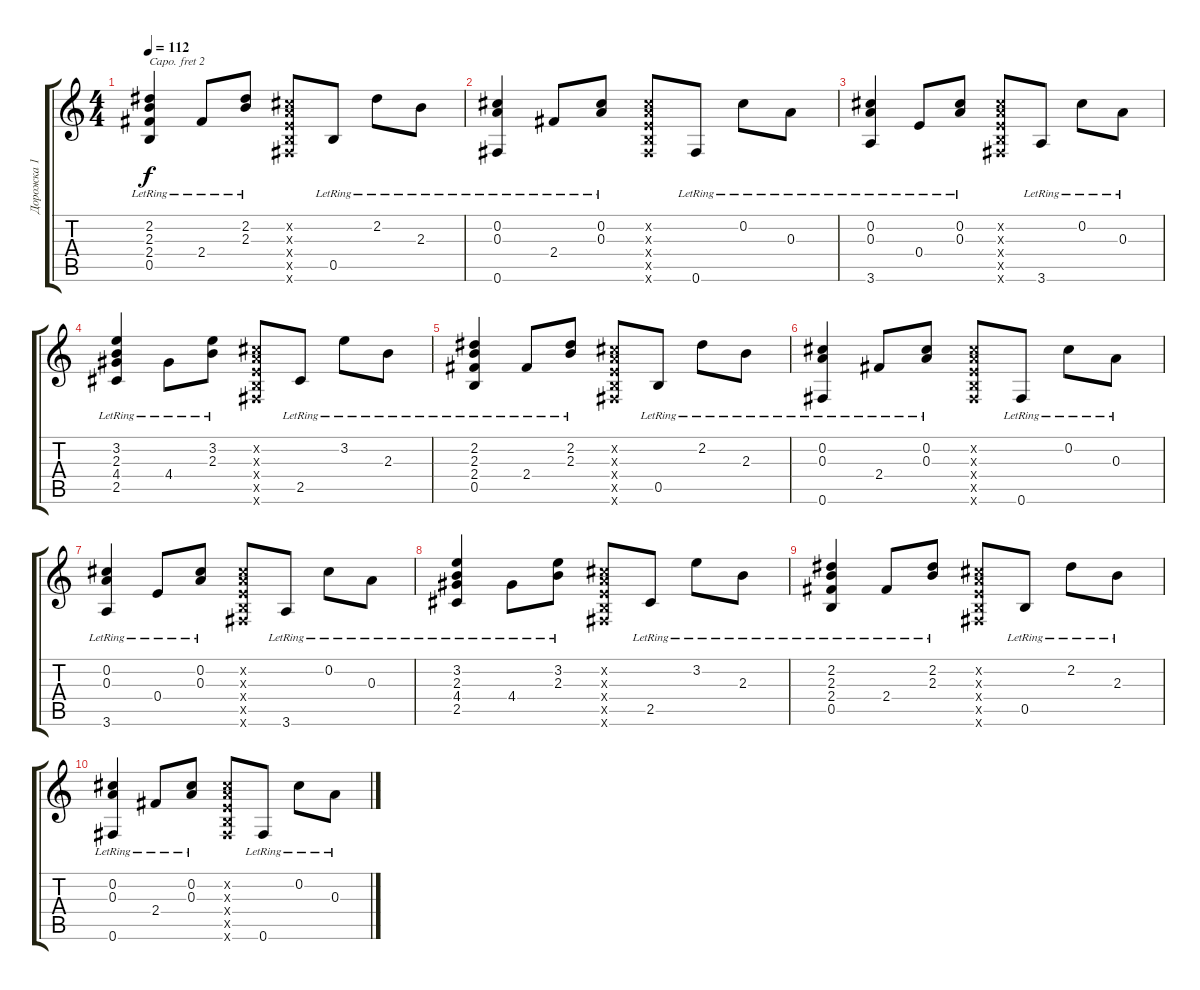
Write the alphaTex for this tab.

\track ("Дорожка 1" "Дорожка 1") {instrument acousticguitarnylon}
\staff {score tabs}
\capo 2
\tuning (E4 B3 G3 D3 A2 E2) {hide}
\ts (4 4)
\tempo 112
\clef g2
\ks c
(2.2{lr} 2.3{lr} 2.4{lr} 0.5{lr}).4{dy f} 2.4{lr}.8 (2.2{lr} 2.3{lr}).8 (0.2{x} 0.3{x} 0.4{x} 0.5{x} 0.6{x}).8 0.5{lr}.8 2.2{lr}.8 2.3{lr}.8 |
(0.2{lr} 0.3{lr} 0.6{lr}).4 2.4{lr}.8 (0.2{lr} 0.3{lr}).8 (0.2{x} 0.3{x} 0.4{x} 0.5{x} 0.6{x}).8 0.6{lr}.8 0.2{lr}.8 0.3{lr}.8 |
(0.2{lr} 0.3{lr} 3.6{lr}).4 0.4{lr}.8 (0.2{lr} 0.3{lr}).8 (0.2{x} 0.3{x} 0.4{x} 0.5{x} 0.6{x}).8 3.6{lr}.8 0.2{lr}.8 0.3{lr}.8 |
(3.2{lr} 2.3{lr} 4.4{lr} 2.5{lr}).4 4.4{lr}.8 (3.2{lr} 2.3{lr}).8 (0.2{x} 0.3{x} 0.4{x} 0.5{x} 0.6{x}).8 2.5{lr}.8 3.2{lr}.8 2.3{lr}.8 |
(2.2{lr} 2.3{lr} 2.4{lr} 0.5{lr}).4 2.4{lr}.8 (2.2{lr} 2.3{lr}).8 (0.2{x} 0.3{x} 0.4{x} 0.5{x} 0.6{x}).8 0.5{lr}.8 2.2{lr}.8 2.3{lr}.8 |
(0.2{lr} 0.3{lr} 0.6{lr}).4 2.4{lr}.8 (0.2{lr} 0.3{lr}).8 (0.2{x} 0.3{x} 0.4{x} 0.5{x} 0.6{x}).8 0.6{lr}.8 0.2{lr}.8 0.3{lr}.8 |
(0.2{lr} 0.3{lr} 3.6{lr}).4 0.4{lr}.8 (0.2{lr} 0.3{lr}).8 (0.2{x} 0.3{x} 0.4{x} 0.5{x} 0.6{x}).8 3.6{lr}.8 0.2{lr}.8 0.3{lr}.8 |
(3.2{lr} 2.3{lr} 4.4{lr} 2.5{lr}).4 4.4{lr}.8 (3.2{lr} 2.3{lr}).8 (0.2{x} 0.3{x} 0.4{x} 0.5{x} 0.6{x}).8 2.5{lr}.8 3.2{lr}.8 2.3{lr}.8 |
(2.2{lr} 2.3{lr} 2.4{lr} 0.5{lr}).4 2.4{lr}.8 (2.2{lr} 2.3{lr}).8 (0.2{x} 0.3{x} 0.4{x} 0.5{x} 0.6{x}).8 0.5{lr}.8 2.2{lr}.8 2.3{lr}.8 |
(0.2{lr} 0.3{lr} 0.6{lr}).4 2.4{lr}.8 (0.2{lr} 0.3{lr}).8 (0.2{x} 0.3{x} 0.4{x} 0.5{x} 0.6{x}).8 0.6{lr}.8 0.2{lr}.8 0.3{lr}.8
